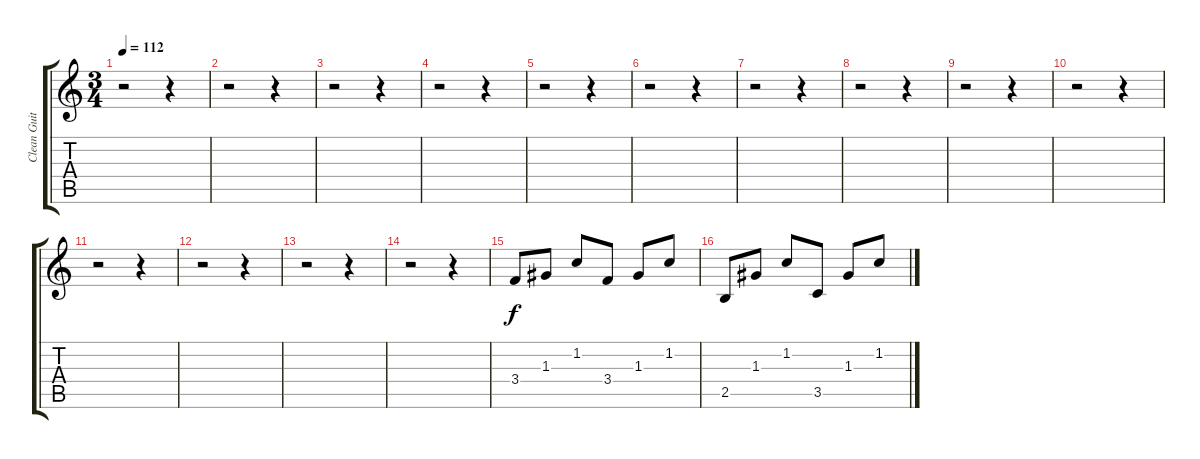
\track ("Clean Guitar" "Clean Guit") {instrument electricguitarclean}
\staff {score tabs}
\tuning (E4 B3 G3 D3 A2 E2) {hide}
\ts (3 4)
\tempo 112
\clef g2
\ks c
r.2{dy f} r.4 |
r.2 r.4 |
r.2 r.4 |
r.2 r.4 |
r.2 r.4 |
r.2 r.4 |
r.2 r.4 |
r.2 r.4 |
r.2 r.4 |
r.2 r.4 |
r.2 r.4 |
r.2 r.4 |
r.2 r.4 |
r.2 r.4 |
3.4.8 1.3.8 1.2.8 3.4.8 1.3.8 1.2.8 |
2.5.8 1.3.8 1.2.8 3.5.8 1.3.8 1.2.8
